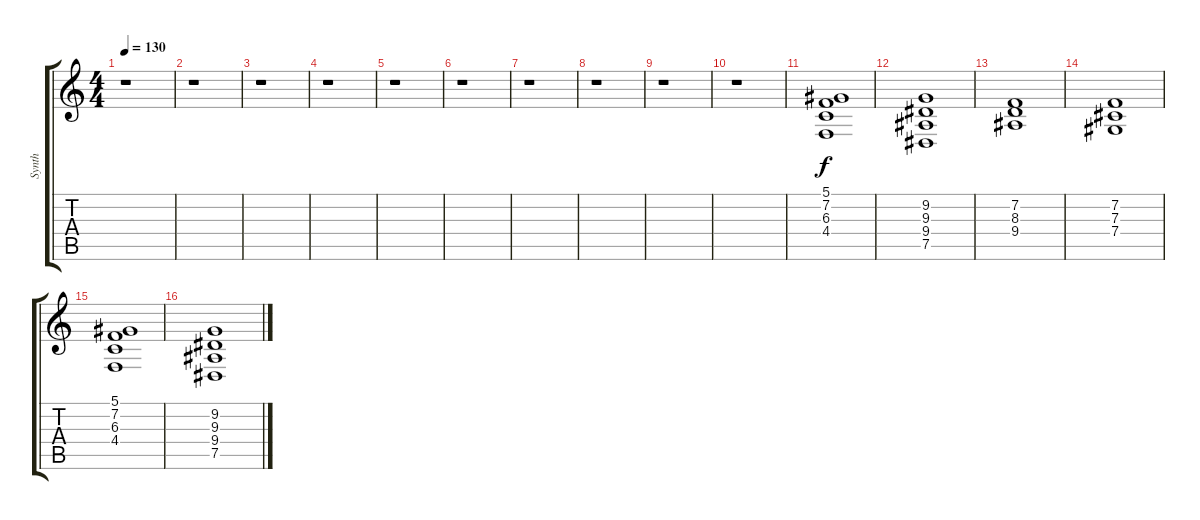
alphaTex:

\track ("Synth" "Synth") {instrument synthbrass1}
\staff {score tabs}
\tuning (Eb4 Bb3 Gb3 Db3 Ab2 Eb2) {hide}
\ts (4 4)
\tempo 130
\clef g2
\ks c
r.1{dy f instrument synthbrass1} |
r.1 |
r.1 |
r.1 |
r.1 |
r.1 |
r.1 |
r.1 |
r.1 |
r.1 |
(5.1 7.2 6.3 4.4).1 |
(9.2 9.3 9.4 7.5).1 |
(7.2 8.3 9.4).1 |
(7.2 7.3 7.4).1 |
(5.1 7.2 6.3 4.4).1 |
(9.2 9.3 9.4 7.5).1
